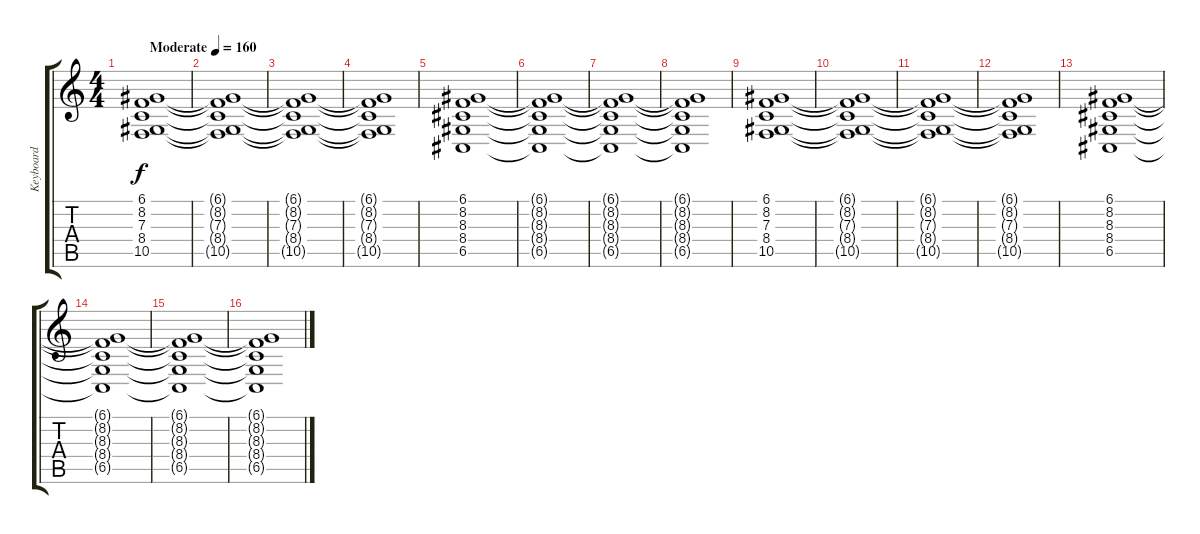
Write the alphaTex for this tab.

\track ("Keyboard" "Keyboard") {instrument stringensemble1}
\staff {score tabs}
\tuning (D4 A3 F3 C3 G2 C2) {hide}
\ts (4 4)
\tempo (160 "Moderate")
\clef g2
\ks c
(6.1 8.2 7.3 8.4 10.5).1{dy f instrument stringensemble1} |
(6.1{t} 8.2{t} 7.3{t} 8.4{t} 10.5{t}).1 |
(6.1{t} 8.2{t} 7.3{t} 8.4{t} 10.5{t}).1 |
(6.1{t} 8.2{t} 7.3{t} 8.4{t} 10.5{t}).1 |
(6.1 8.2 8.3 8.4 6.5).1 |
(6.1{t} 8.2{t} 8.3{t} 8.4{t} 6.5{t}).1 |
(6.1{t} 8.2{t} 8.3{t} 8.4{t} 6.5{t}).1 |
(6.1{t} 8.2{t} 8.3{t} 8.4{t} 6.5{t}).1 |
(6.1 8.2 7.3 8.4 10.5).1 |
(6.1{t} 8.2{t} 7.3{t} 8.4{t} 10.5{t}).1 |
(6.1{t} 8.2{t} 7.3{t} 8.4{t} 10.5{t}).1 |
(6.1{t} 8.2{t} 7.3{t} 8.4{t} 10.5{t}).1 |
(6.1 8.2 8.3 8.4 6.5).1 |
(6.1{t} 8.2{t} 8.3{t} 8.4{t} 6.5{t}).1 |
(6.1{t} 8.2{t} 8.3{t} 8.4{t} 6.5{t}).1 |
(6.1{t} 8.2{t} 8.3{t} 8.4{t} 6.5{t}).1
